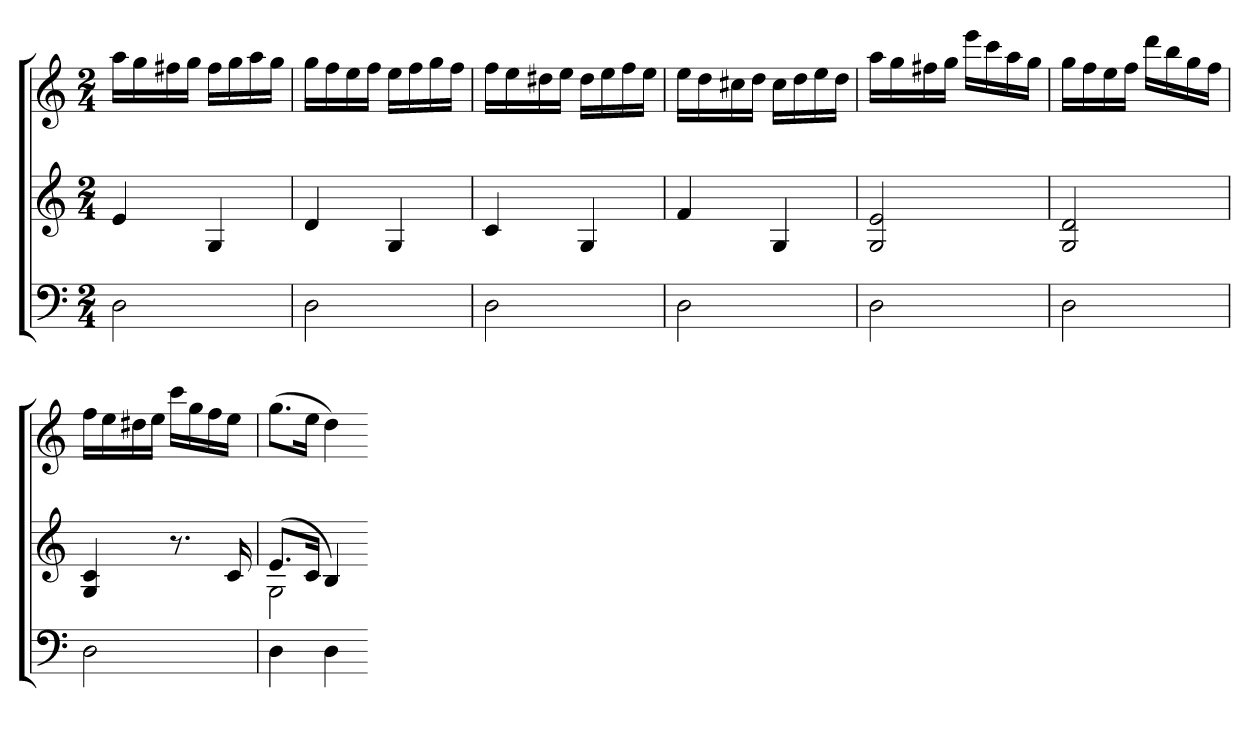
**kern	**kern	**kern
*part3	*part2	*part1
*staff3	*staff2	*staff1
*M2/4	*M2/4	*M2/4
=	=	=
2D	4e	16aaLL
.	.	16gg
.	.	16ff#X
.	.	16ggJJ
.	4G	16ff#LL
.	.	16gg
.	.	16aa
.	.	16ggJJ
=	=	=
2D	4d	16ggLL
.	.	16ff
.	.	16ee
.	.	16ffJJ
.	4G	16eeLL
.	.	16ff
.	.	16gg
.	.	16ffJJ
=	=	=
2D	4c	16ffLL
.	.	16ee
.	.	16dd#X
.	.	16eeJJ
.	4G	16dd#LL
.	.	16ee
.	.	16ff
.	.	16eeJJ
=	=	=
2D	4f	16eeLL
.	.	16dd
.	.	16cc#X
.	.	16ddJJ
.	4G	16cc#LL
.	.	16dd
.	.	16ee
.	.	16ddJJ
=	=	=
2D	2G 2e	16aaLL
.	.	16gg
.	.	16ff#X
.	.	16ggJJ
.	.	16eeeLL
.	.	16ccc
.	.	16aa
.	.	16ggJJ
=	=	=
2D	2G 2d	16ggLL
.	.	16ff
.	.	16ee
.	.	16ffJJ
.	.	16dddLL
.	.	16bb
.	.	16gg
.	.	16ffJJ
=	=	=
2D	4G 4c	16ffLL
.	.	16ee
.	.	16dd#X
.	.	16eeJJ
.	8.r	16cccLL
.	.	16gg
.	.	16ff
.	16c	16eeJJ
=	=	=
*	*^	*
4D	(8.eL	2G	(8.ggL
.	16cJk	.	16eeJk
4D	4B)	.	4dd)
*	*v	*v	*
=-	=-	=-
*-	*-	*-
